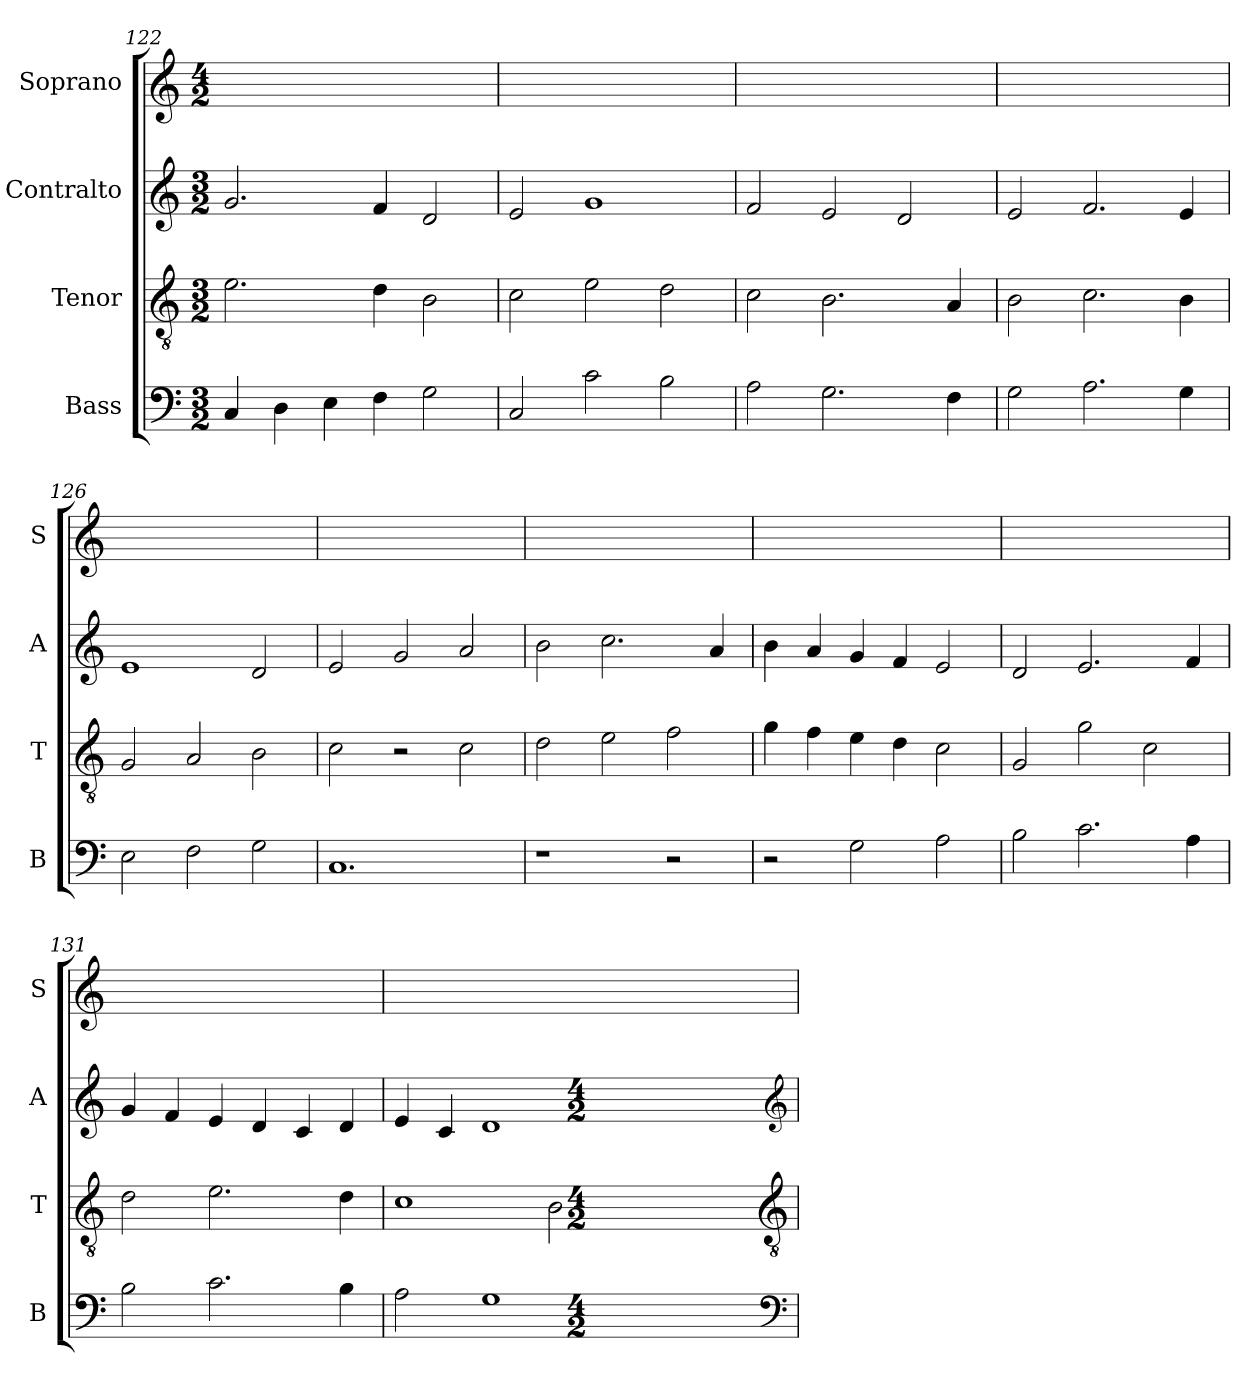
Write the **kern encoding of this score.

**kern	**kern	**kern	**kern
*part4	*part3	*part2	*part1
*staff4	*staff3	*staff2	*staff1
*I"Bass	*I"Tenor	*I"Contralto	*I"Soprano
*I'B	*I'T	*I'A	*I'S
*clefF4	*clefGv2	*clefG2	*clefG2
*k[]	*k[]	*k[]	*k[]
*C:ion	*C:ion	*C:ion	*C:ion
*M3/2	*M3/2	*M3/2	*M4/2
=122	=122	=122	=122
4C	2.e	2.g	1.ryy
4D	.	.	.
4E	.	.	.
4F	4d	4f	.
2G	2B	2d	.
=123	=123	=123	=123
2C	2c	2e	1.ryy
2c	2e	1g	.
2B	2d	.	.
=124	=124	=124	=124
2A	2c	2f	1.ryy
2.G	2.B	2e	.
.	.	2d	.
4F	4A	.	.
=125	=125	=125	=125
2G	2B	2e	1.ryy
2.A	2.c	2.f	.
4G	4B	4e	.
=126	=126	=126	=126
2E	2G	1e	1.ryy
2F	2A	.	.
2G	2B	2d	.
=127	=127	=127	=127
1.C	2c	2e	1.ryy
.	2r	2g	.
.	2c	2a	.
=128	=128	=128	=128
1r	2d	2b	1.ryy
.	2e	2.cc	.
2r	2f	.	.
.	.	4a	.
=129	=129	=129	=129
2r	4g	4b	1.ryy
.	4f	4a	.
2G	4e	4g	.
.	4d	4f	.
2A	2c	2e	.
=130	=130	=130	=130
2B	2G	2d	1.ryy
2.c	2g	2.e	.
.	2c	.	.
4A	.	4f	.
=131	=131	=131	=131
2B	2d	4g	1.ryy
.	.	4f	.
2.c	2.e	4e	.
.	.	4d	.
.	.	4c	.
4B	4d	4d	.
=132	=132	=132	=132
2A	1c	4e	1.ryy
.	.	4c	.
1G	.	1d	.
.	2B	.	.
*clefF4	*clefGv2	*clefG2	*
*k[]	*k[]	*k[]	*
*C:ion	*C:ion	*C:ion	*
*M4/2	*M4/2	*M4/2	*
=	=	=	=
*-	*-	*-	*-
